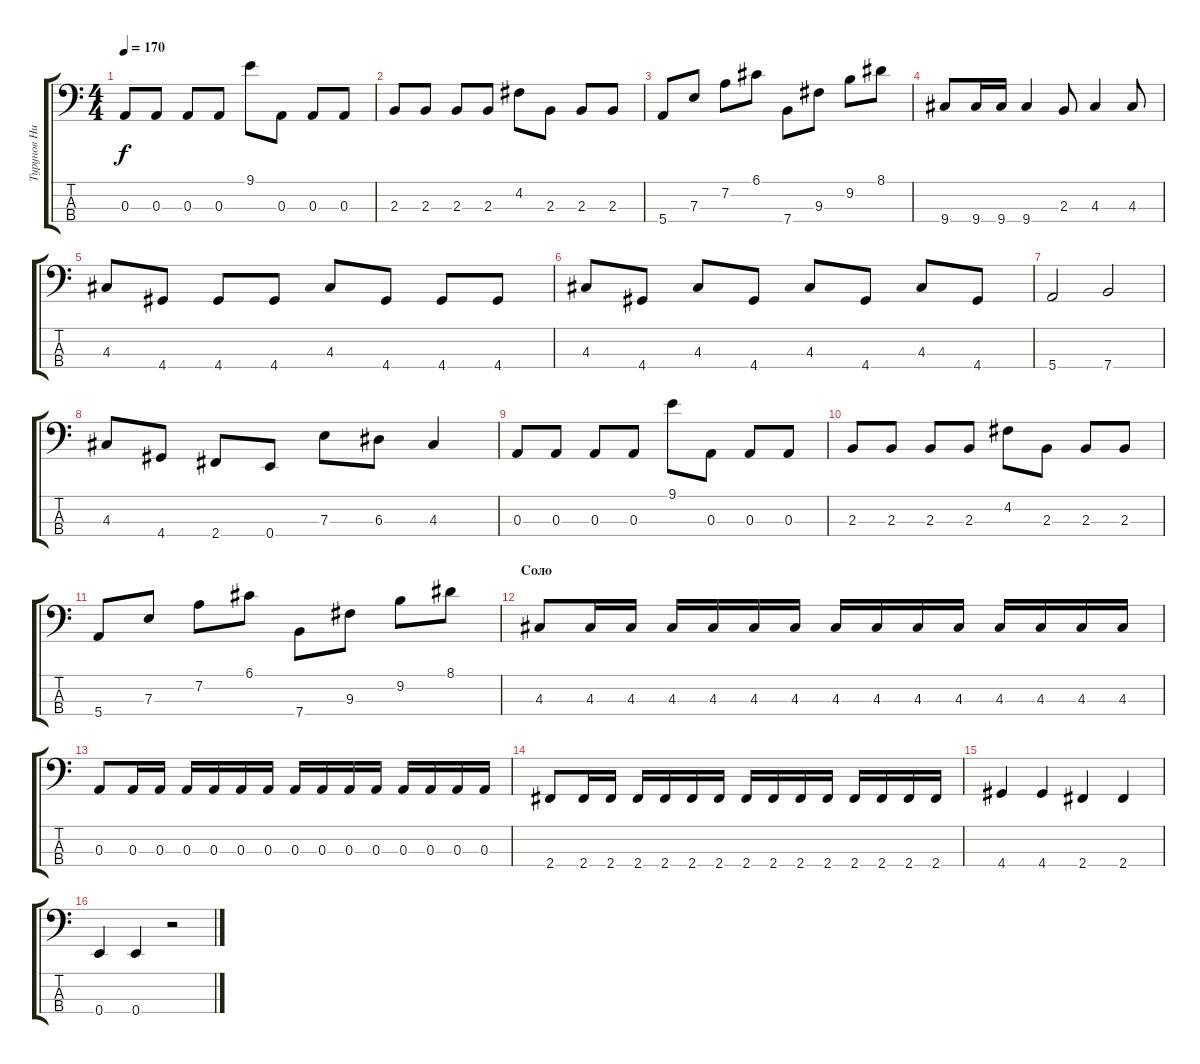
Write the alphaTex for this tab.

\track ("Турунов Николай" "Турунов Ни") {instrument electricbassfinger}
\staff {score tabs}
\tuning (G2 D2 A1 E1) {hide}
\ts (4 4)
\tempo 170
\clef f4
\ks c
0.3.8{dy f} 0.3.8 0.3.8 0.3.8 9.1.8 0.3.8 0.3.8 0.3.8 |
2.3.8 2.3.8 2.3.8 2.3.8 4.2.8 2.3.8 2.3.8 2.3.8 |
5.4.8 7.3.8 7.2.8 6.1.8 7.4.8 9.3.8 9.2.8 8.1.8 |
9.4.8 9.4.16 9.4.16 9.4.4 2.3.8 4.3.4 4.3.8 |
4.3.8 4.4.8 4.4.8 4.4.8 4.3.8 4.4.8 4.4.8 4.4.8 |
4.3.8 4.4.8 4.3.8 4.4.8 4.3.8 4.4.8 4.3.8 4.4.8 |
5.4.2 7.4.2 |
4.3.8 4.4.8 2.4.8 0.4.8 7.3.8 6.3.8 4.3.4 |
0.3.8 0.3.8 0.3.8 0.3.8 9.1.8 0.3.8 0.3.8 0.3.8 |
2.3.8 2.3.8 2.3.8 2.3.8 4.2.8 2.3.8 2.3.8 2.3.8 |
5.4.8 7.3.8 7.2.8 6.1.8 7.4.8 9.3.8 9.2.8 8.1.8 |
\section ("" "Соло")
4.3.8 4.3.16 4.3.16 4.3.16 4.3.16 4.3.16 4.3.16 4.3.16 4.3.16 4.3.16 4.3.16 4.3.16 4.3.16 4.3.16 4.3.16 |
0.3.8 0.3.16 0.3.16 0.3.16 0.3.16 0.3.16 0.3.16 0.3.16 0.3.16 0.3.16 0.3.16 0.3.16 0.3.16 0.3.16 0.3.16 |
2.4.8 2.4.16 2.4.16 2.4.16 2.4.16 2.4.16 2.4.16 2.4.16 2.4.16 2.4.16 2.4.16 2.4.16 2.4.16 2.4.16 2.4.16 |
4.4.4 4.4.4 2.4.4 2.4.4 |
0.4.4 0.4.4 r.2
